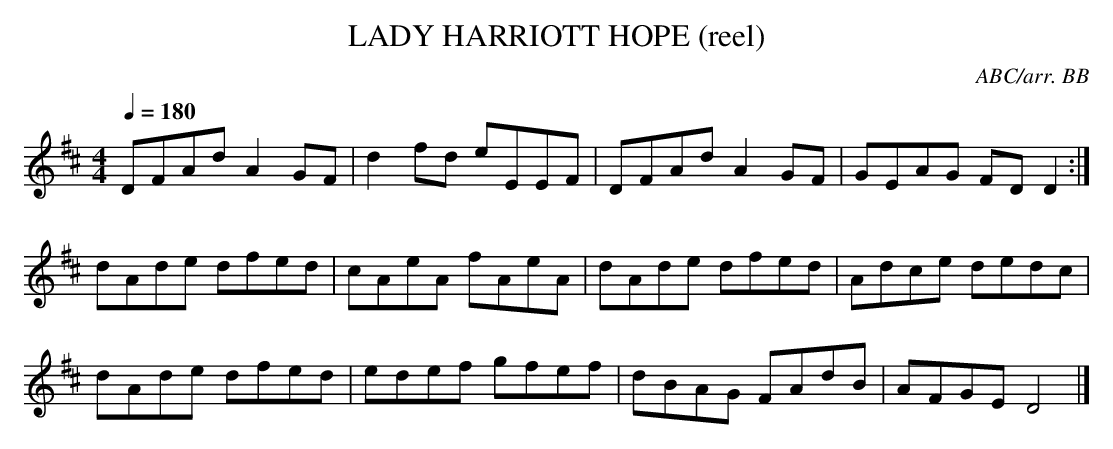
X:1
T:LADY HARRIOTT HOPE (reel)
C:ABC/arr. BB
Y:"Scotch"
Q:1/4=180
M:4/4
L:1/8
K:D
DFAd A2 GF|d2fd eEEF|DFAd A2 GF|GEAG FD D2 :|
dAde dfed|cAeA fAeA|dAde dfed|Adce dedc|
dAde dfed|edef gfef|dBAG FAdB|AFGE D4 |]
